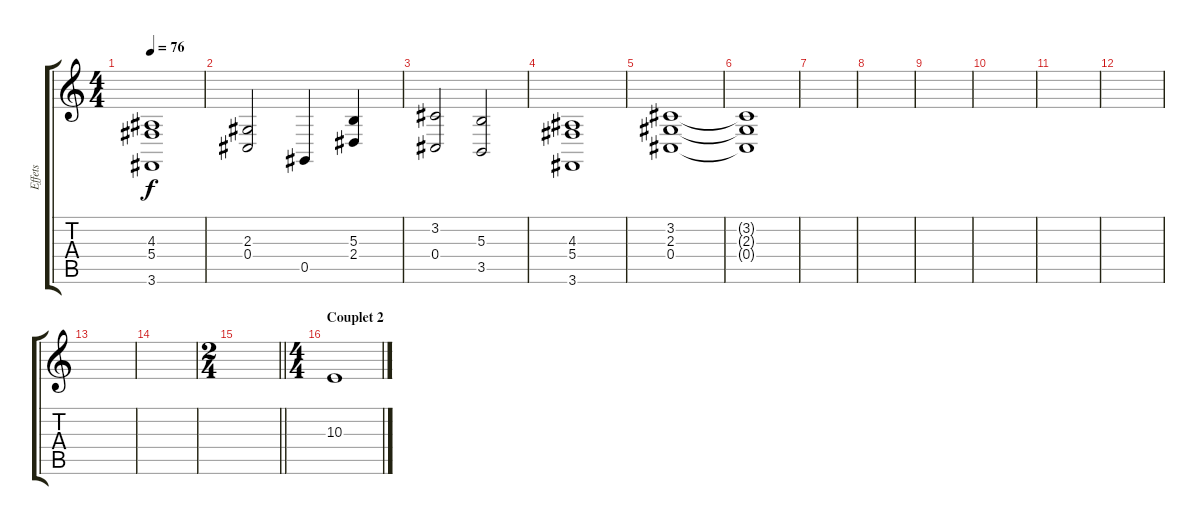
\track ("Effets" "Effets") {instrument synthstrings2}
\staff {score tabs}
\tuning (Eb4 Bb3 Gb3 Db3 Ab2 Eb2) {hide}
\ts (4 4)
\tempo 76
\clef g2
\ks c
(4.3 5.4 3.6).1{dy f} |
(2.3 0.4).2 0.5.4 (5.3 2.4).4 |
(3.2 0.4).2 (5.3 3.5).2 |
(4.3 5.4 3.6).1 |
(3.2 2.3 0.4).1{volume 4} |
(3.2{t} 2.3{t} 0.4{t}).1 |
|
|
|
|
|
|
|
|
\ts (2 4)
\barLineRight lightlight
|
\ts (4 4)
\section ("" "Couplet 2")
10.3.1
